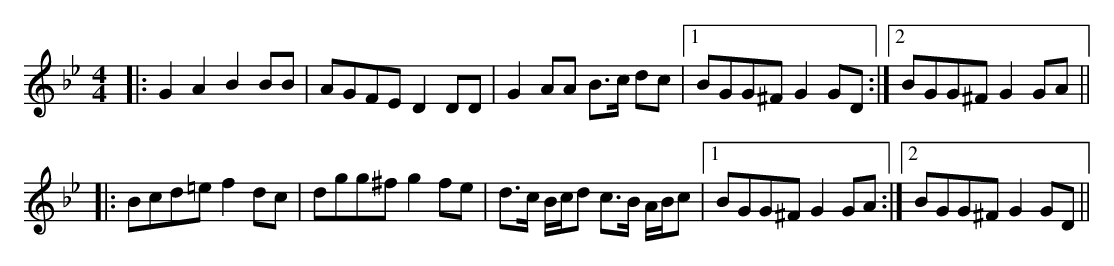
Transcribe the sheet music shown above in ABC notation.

X:1
M:4/4
K:Gmin
|:G2A2 B2BB|AGFE D2DD|G2AA B>c dc|1 BGG^F G2GD:|2 BGG^F G2GA||
|:Bcd=e f2dc|dgg^f g2fe|d>c B/c/d c>B A/B/c|1 BGG^F G2GA:|2 BGG^F G2GD||
